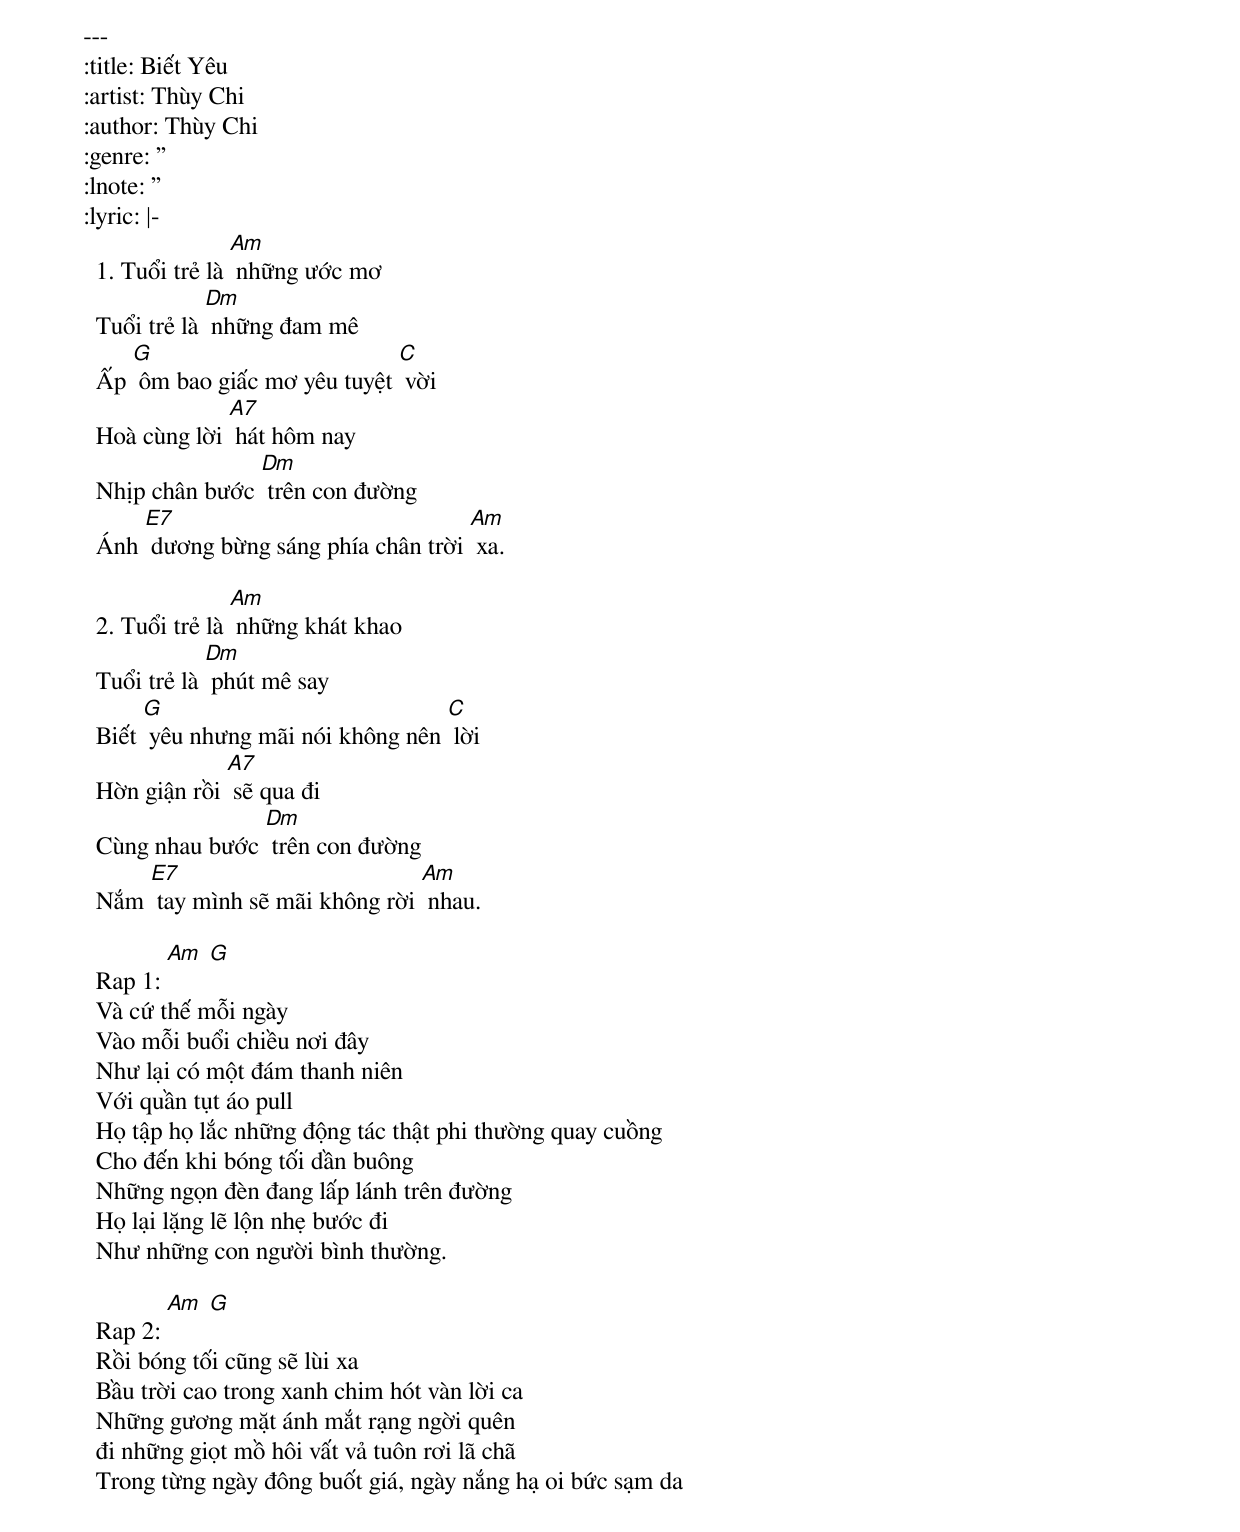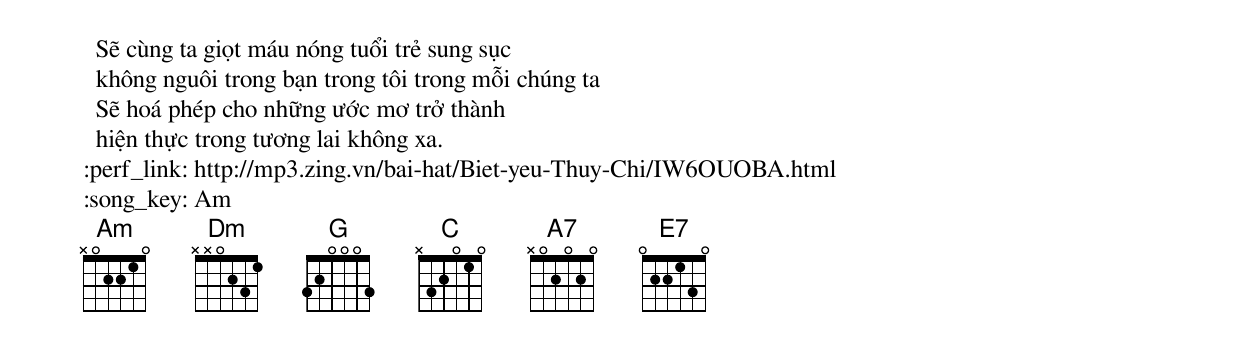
---
:title: Biết Yêu
:artist: Thùy Chi
:author: Thùy Chi
:genre: ''
:lnote: ''
:lyric: |-
  1. Tuổi trẻ là [Am] những ước mơ
  Tuổi trẻ là [Dm] những đam mê
  Ấp [G] ôm bao giấc mơ yêu tuyệt [C] vời
  Hoà cùng lời [A7] hát hôm nay
  Nhịp chân bước [Dm] trên con đường
  Ánh [E7] dương bừng sáng phía chân trời [Am] xa.

  2. Tuổi trẻ là [Am] những khát khao
  Tuổi trẻ là [Dm] phút mê say
  Biết [G] yêu nhưng mãi nói không nên [C] lời
  Hờn giận rồi [A7] sẽ qua đi
  Cùng nhau bước [Dm] trên con đường
  Nắm [E7] tay mình sẽ mãi không rời [Am] nhau.

  Rap 1: [Am] [G]
  Và cứ thế mỗi ngày
  Vào mỗi buổi chiều nơi đây
  Như lại có một đám thanh niên
  Với quần tụt áo pull
  Họ tập họ lắc những động tác thật phi thường quay cuồng
  Cho đến khi bóng tối dần buông
  Những ngọn đèn đang lấp lánh trên đường
  Họ lại lặng lẽ lộn nhẹ bước đi
  Như những con người bình thường.

  Rap 2: [Am] [G]
  Rồi bóng tối cũng sẽ lùi xa
  Bầu trời cao trong xanh chim hót vàn lời ca
  Những gương mặt ánh mắt rạng ngời quên
  đi những giọt mồ hôi vất vả tuôn rơi lã chã
  Trong từng ngày đông buốt giá, ngày nắng hạ oi bức sạm da
  Sẽ cùng ta giọt máu nóng tuổi trẻ sung sục
  không nguôi trong bạn trong tôi trong mỗi chúng ta
  Sẽ hoá phép cho những ước mơ trở thành
  hiện thực trong tương lai không xa.
:perf_link: http://mp3.zing.vn/bai-hat/Biet-yeu-Thuy-Chi/IW6OUOBA.html
:song_key: Am
